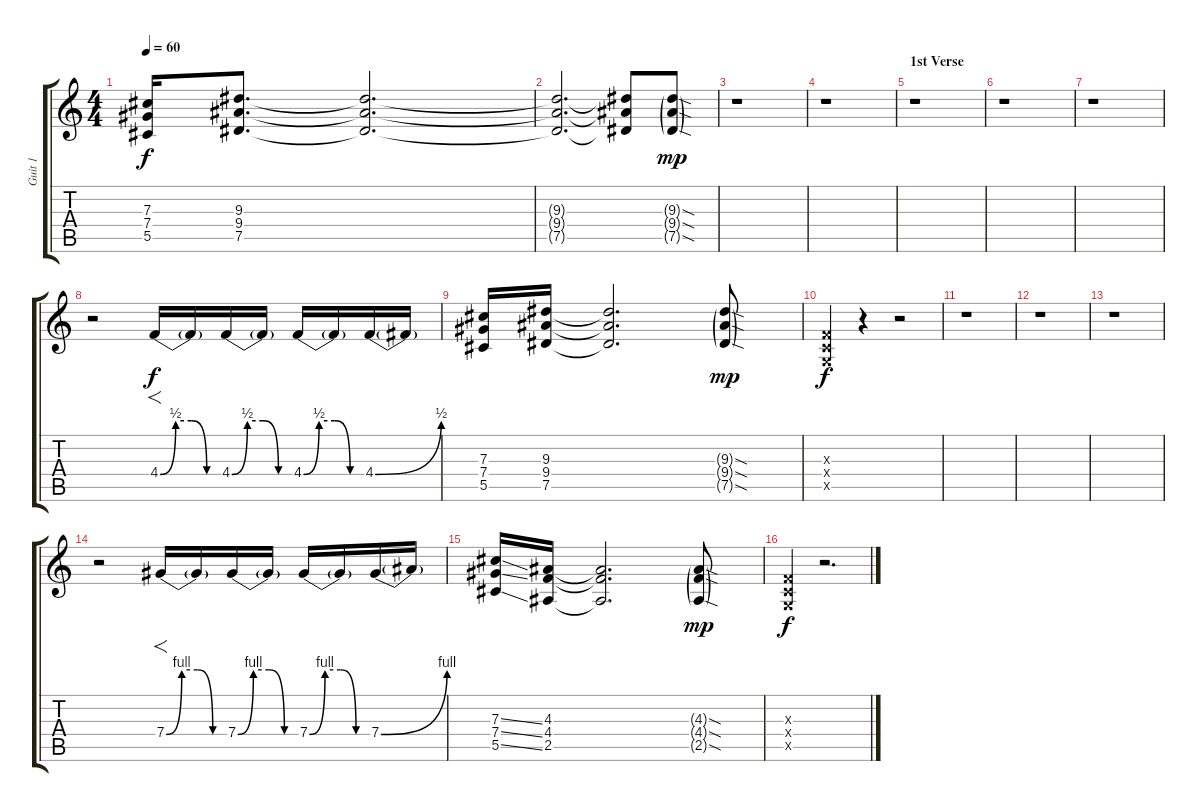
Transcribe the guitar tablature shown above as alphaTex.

\track ("Guit 1" "Guit 1") {instrument distortionguitar}
\staff {score tabs}
\tuning (Eb4 Bb3 Gb3 Db3 Ab2 Eb2) {hide}
\ts (4 4)
\tempo 60
\clef g2
\ks c
(7.3 7.4 5.5).16{dy f} (9.3 9.4 7.5).8{d} (9.3{t} 9.4{t} 7.5{t}).2{d} |
(9.3{t} 9.4{t} 7.5{t}).2{d} (9.3{t} 9.4{t} 7.5{t}).8 (9.3{sod g} 9.4{sod g} 7.5{sod g}).8{dy mp} |
r.1 |
r.1 |
\section ("" "1st Verse")
r.1 |
r.1 |
r.1 |
r.2 4.4{be (custom 0 0 15 2 30 2 45 0 60 0)}.16{f dy f} 4.4{t}.16 4.4{be (custom 0 0 15 2 30 2 45 0 60 0)}.16 4.4{t}.16 4.4{be (custom 0 0 15 2 30 2 45 0 60 0)}.16 4.4{t}.16 4.4{be (bend 0 0 60 2)}.16 4.4{t}.16 |
(7.3 7.4 5.5).16 (9.3 9.4 7.5).16 (9.3{t} 9.4{t} 7.5{t}).2{d} (9.3{sod g} 9.4{sod g} 7.5{sod g}).8{dy mp} |
(-1.3{x} -1.4{x} -1.5{x}).4{dy f} r.4 r.2 |
r.1 |
r.1 |
r.1 |
r.2 7.4{be (custom 0 0 15 4 30 4 45 0 60 0)}.16{f} 7.4{t}.16 7.4{be (custom 0 0 15 4 30 4 45 0 60 0)}.16 7.4{t}.16 7.4{be (custom 0 0 15 4 30 4 45 0 60 0)}.16 7.4{t}.16 7.4{be (bend 0 0 60 4)}.16 7.4{t}.16 |
(7.3{ss} 7.4{ss} 5.5{ss}).16 (4.3 4.4 2.5).16 (4.3{t} 4.4{t} 2.5{t}).2{d} (4.3{sod g} 4.4{sod g} 2.5{sod g}).8{dy mp} |
(-1.3{x} -1.4{x} -1.5{x}).4{dy f} r.2{d}
